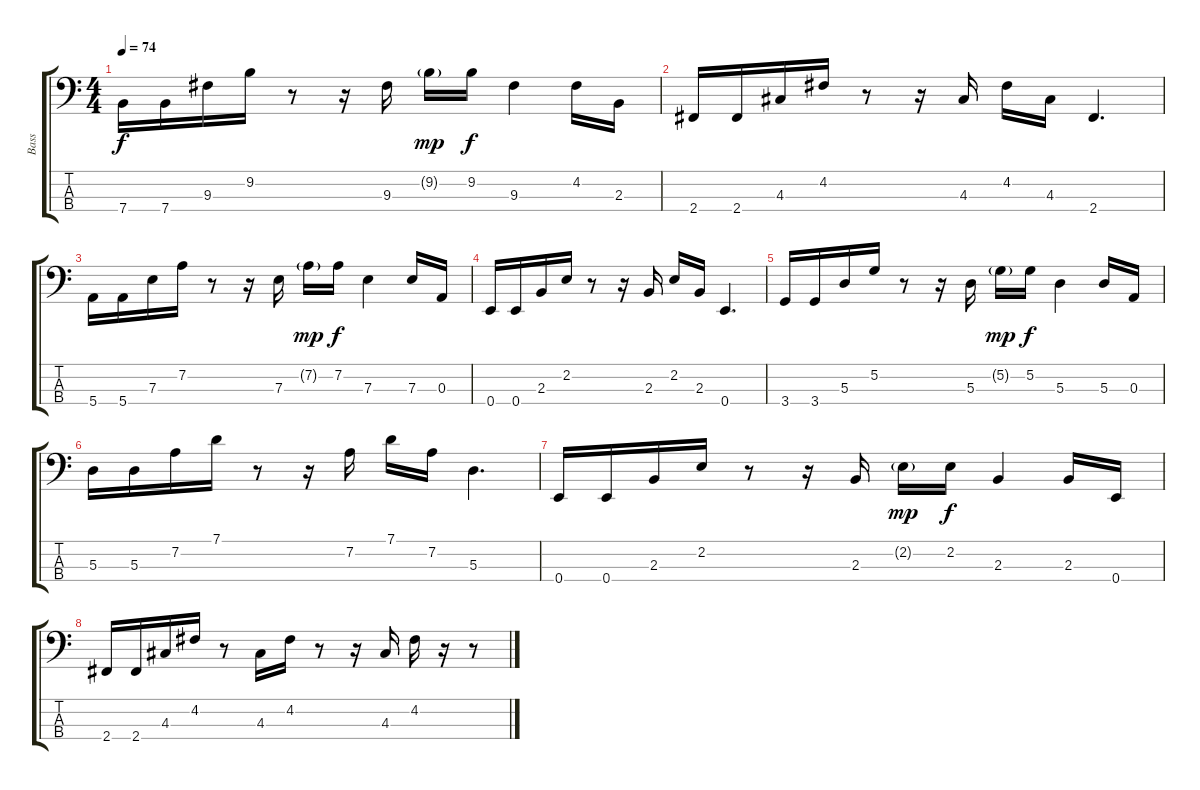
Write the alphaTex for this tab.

\track ("Bass" "Bass") {instrument electricbasspick}
\staff {score tabs}
\tuning (G2 D2 A1 E1) {hide}
\ts (4 4)
\tempo 74
\clef f4
\ks c
7.4.16{dy f volume 8} 7.4.16 9.3.16 9.2.16 r.8 r.16 9.3.16 9.2{g}.16{dy mp} 9.2.16{dy f} 9.3.4 4.2.16 2.3.16 |
2.4.16 2.4.16 4.3.16 4.2.16 r.8 r.16 4.3.16 4.2.16 4.3.16 2.4.4{d} |
5.4.16 5.4.16 7.3.16 7.2.16 r.8 r.16 7.3.16 7.2{g}.16{dy mp} 7.2.16{dy f} 7.3.4 7.3.16 0.3.16 |
0.4.16 0.4.16 2.3.16 2.2.16 r.8 r.16 2.3.16 2.2.16 2.3.16 0.4.4{d} |
3.4.16{volume 0} 3.4.16 5.3.16 5.2.16 r.8 r.16 5.3.16 5.2{g}.16{dy mp} 5.2.16{dy f} 5.3.4 5.3.16 0.3.16 |
5.3.16 5.3.16 7.2.16 7.1.16 r.8 r.16 7.2.16 7.1.16 7.2.16 5.3.4{d} |
0.4.16 0.4.16 2.3.16 2.2.16 r.8 r.16 2.3.16 2.2{g}.16{dy mp} 2.2.16{dy f} 2.3.4 2.3.16 0.4.16 |
2.4.16 2.4.16 4.3.16 4.2.16 r.8 4.3.16 4.2.16 r.8 r.16 4.3.16 4.2.16 r.16 r.8
